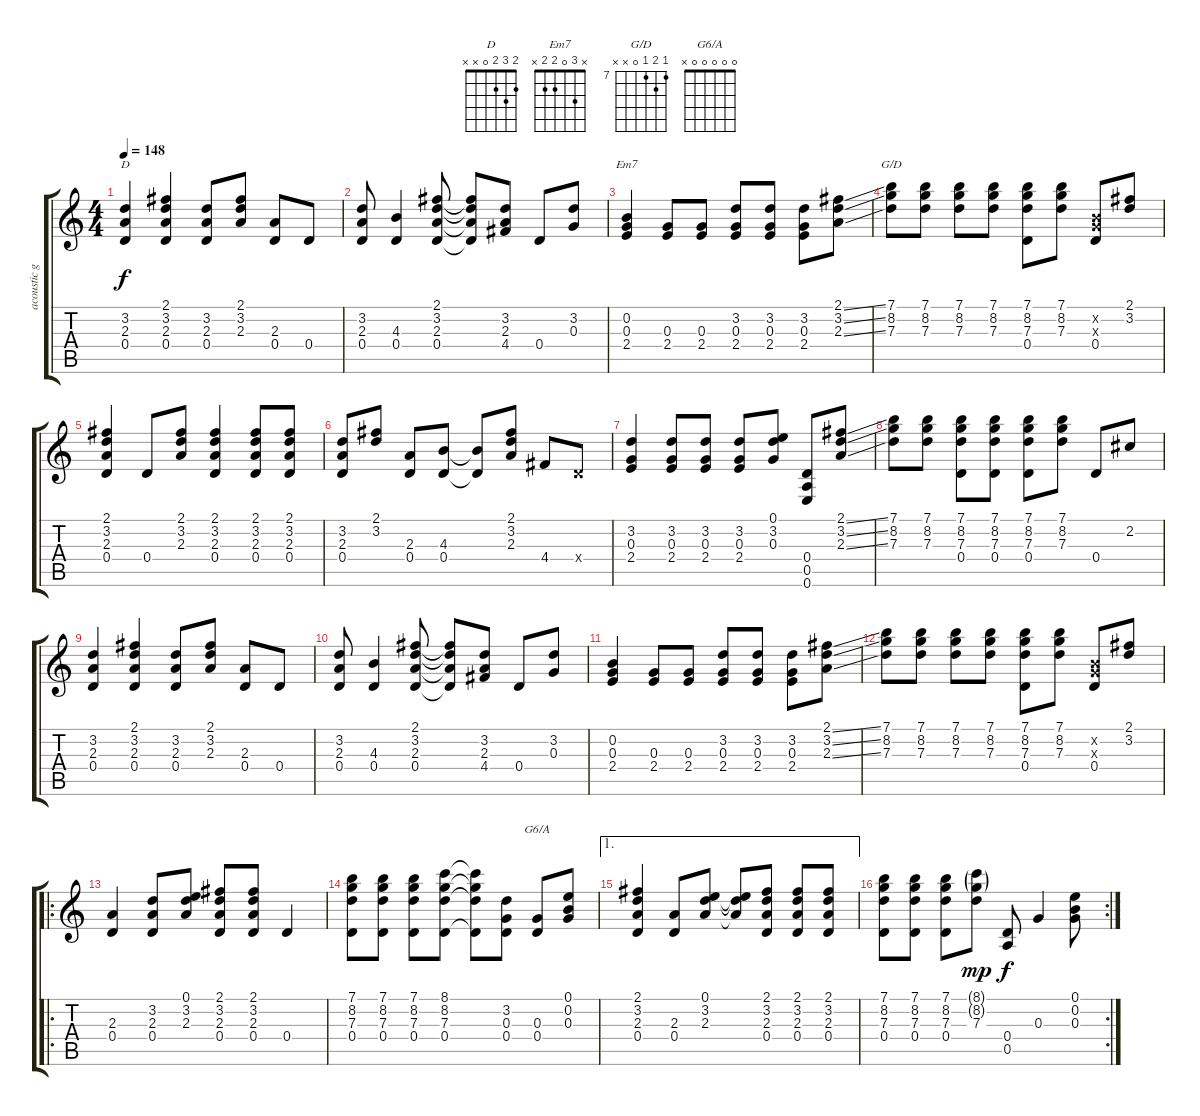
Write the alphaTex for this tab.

\track ("acoustic guitar" "acoustic g") {instrument acousticguitarnylon}
\staff {score tabs}
\tuning (E4 B3 G3 D3 A2 E2) {hide}
\chord ("D" 2 3 2 0 x x)
\chord ("Em7" x 3 0 2 2 x)
\chord ("G/D" 7 8 7 0 x x) {firstfret 7}
\chord ("G6/A" 0 0 0 0 0 x)
\ts (4 4)
\tempo 148
\clef g2
\ks c
(3.2 2.3 0.4).4{ch "D" dy f} (2.1 3.2 2.3 0.4).4 (3.2 2.3 0.4).8 (2.1 3.2 2.3).8 (2.3 0.4).8 0.4.8 |
(3.2 2.3 0.4).8 (4.3 0.4).4 (2.1 3.2 2.3 0.4).8 (2.1{t} 3.2{t} 2.3{t} 0.4{t}).8 (3.2 2.3 4.4).8 0.4.8 (3.2 0.3).8 |
(0.2 0.3 2.4).4{ch "Em7"} (0.3 2.4).8 (0.3 2.4).8 (3.2 0.3 2.4).8 (3.2 0.3 2.4).8 (3.2 0.3 2.4).8 (2.1{ss} 3.2{ss} 2.3{ss}).8 |
(7.1 8.2 7.3).8{ch "G/D"} (7.1 8.2 7.3).8 (7.1 8.2 7.3).8 (7.1 8.2 7.3).8 (7.1 8.2 7.3 0.4).8 (7.1 8.2 7.3).8 (0.2{x} 0.3{x} 0.4).8 (2.1 3.2).8 |
(2.1 3.2 2.3 0.4).4 0.4.8 (2.1 3.2 2.3).8 (2.1 3.2 2.3 0.4).4 (2.1 3.2 2.3 0.4).8 (2.1 3.2 2.3 0.4).8 |
(3.2 2.3 0.4).8 (2.1 3.2).8 (2.3 0.4).8 (4.3 0.4).8 (4.3{t} 0.4{t}).8 (2.1 3.2 2.3).8 4.4.8 0.4{x}.8 |
(3.2 0.3 2.4).4 (3.2 0.3 2.4).8 (3.2 0.3 2.4).8 (3.2 0.3 2.4).8 (0.1 3.2 0.3).8 (0.4 0.5 0.6).8 (2.1{ss} 3.2{ss} 2.3{ss}).8 |
(7.1 8.2 7.3).8 (7.1 8.2 7.3).8 (7.1 8.2 7.3 0.4).8 (7.1 8.2 7.3 0.4).8 (7.1 8.2 7.3 0.4).8 (7.1 8.2 7.3).8 0.4.8 2.2.8 |
(3.2 2.3 0.4).4 (2.1 3.2 2.3 0.4).4 (3.2 2.3 0.4).8 (2.1 3.2 2.3).8 (2.3 0.4).8 0.4.8 |
(3.2 2.3 0.4).8 (4.3 0.4).4 (2.1 3.2 2.3 0.4).8 (2.1{t} 3.2{t} 2.3{t} 0.4{t}).8 (3.2 2.3 4.4).8 0.4.8 (3.2 0.3).8 |
(0.2 0.3 2.4).4 (0.3 2.4).8 (0.3 2.4).8 (3.2 0.3 2.4).8 (3.2 0.3 2.4).8 (3.2 0.3 2.4).8 (2.1{ss} 3.2{ss} 2.3{ss}).8 |
(7.1 8.2 7.3).8 (7.1 8.2 7.3).8 (7.1 8.2 7.3).8 (7.1 8.2 7.3).8 (7.1 8.2 7.3 0.4).8 (7.1 8.2 7.3).8 (0.2{x} 0.3{x} 0.4).8 (2.1 3.2).8 |
\ro
(2.3 0.4).4 (3.2 2.3 0.4).8 (0.1 3.2 2.3).8 (2.1 3.2 2.3 0.4).8 (2.1 3.2 2.3 0.4).8 0.4.4 |
(7.1 8.2 7.3 0.4).8 (7.1 8.2 7.3 0.4).8 (7.1 8.2 7.3 0.4).8 (8.1 8.2 7.3 0.4).8 (8.1{t} 8.2{t} 7.3{t} 0.4{t}).8 (3.2 0.3 0.4).8 (0.3 0.4).8{ch "G6/A"} (0.1 0.2 0.3).8 |
\ae 1
(2.1 3.2 2.3 0.4).4 (2.3 0.4).8 (0.1 3.2 2.3).8 (0.1{t} 3.2{t} 2.3{t}).8 (2.1 3.2 2.3 0.4).8 (2.1 3.2 2.3 0.4).8 (2.1 3.2 2.3 0.4).8 |
\rc 2
(7.1 8.2 7.3 0.4).8 (7.1 8.2 7.3 0.4).8 (7.1 8.2 7.3 0.4).8 (8.1{g} 8.2{g} 7.3).8{dy mp} (0.4 0.5).8{dy f} 0.3.4 (0.1 0.2 0.3).8
